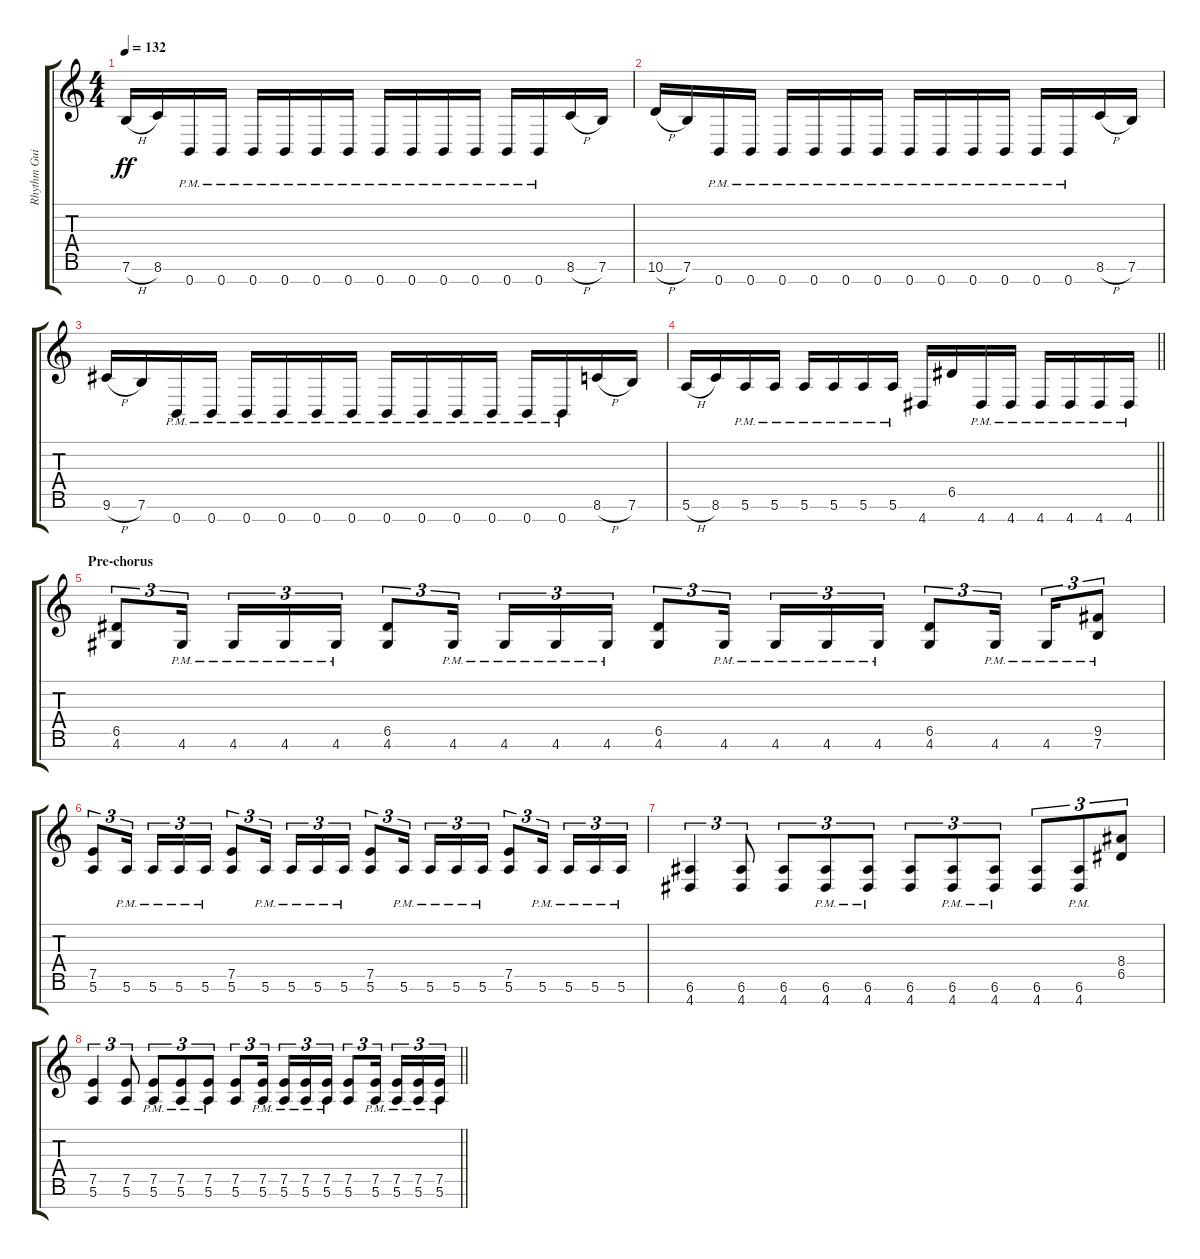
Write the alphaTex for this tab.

\track ("Rhythm Guitar 2" "Rhythm Gui") {instrument overdrivenguitar}
\staff {score tabs}
\tuning (E4 B3 G3 D3 A2 E2 B1) {hide}
\ts (4 4)
\tempo 132
\clef g2
\ks c
7.6{h}.16{dy ff} 8.6.16 0.7{pm}.16 0.7{pm}.16 0.7{pm}.16 0.7{pm}.16 0.7{pm}.16 0.7{pm}.16 0.7{pm}.16 0.7{pm}.16 0.7{pm}.16 0.7{pm}.16 0.7{pm}.16 0.7{pm}.16 8.6{h}.16 7.6.16 |
10.6{h}.16 7.6.16 0.7{pm}.16 0.7{pm}.16 0.7{pm}.16 0.7{pm}.16 0.7{pm}.16 0.7{pm}.16 0.7{pm}.16 0.7{pm}.16 0.7{pm}.16 0.7{pm}.16 0.7{pm}.16 0.7{pm}.16 8.6{h}.16 7.6.16 |
9.6{h}.16 7.6.16 0.7{pm}.16 0.7{pm}.16 0.7{pm}.16 0.7{pm}.16 0.7{pm}.16 0.7{pm}.16 0.7{pm}.16 0.7{pm}.16 0.7{pm}.16 0.7{pm}.16 0.7{pm}.16 0.7{pm}.16 8.6{h}.16 7.6.16 |
\barLineRight lightlight
5.6{h}.16 8.6.16 5.6{pm}.16 5.6{pm}.16 5.6{pm}.16 5.6{pm}.16 5.6{pm}.16 5.6{pm}.16 4.7.16 6.5.16 4.7{pm}.16 4.7{pm}.16 4.7{pm}.16 4.7{pm}.16 4.7{pm}.16 4.7{pm}.16 |
\section ("" "Pre-chorus")
(6.5 4.6).8{tu (3 2)} 4.6{pm}.16{tu (3 2) beam splitsecondary} 4.6{pm}.16{tu (3 2)} 4.6{pm}.16{tu (3 2)} 4.6{pm}.16{tu (3 2)} (6.5 4.6).8{tu (3 2)} 4.6{pm}.16{tu (3 2) beam splitsecondary} 4.6{pm}.16{tu (3 2)} 4.6{pm}.16{tu (3 2)} 4.6{pm}.16{tu (3 2)} (6.5 4.6).8{tu (3 2)} 4.6{pm}.16{tu (3 2) beam splitsecondary} 4.6{pm}.16{tu (3 2)} 4.6{pm}.16{tu (3 2)} 4.6{pm}.16{tu (3 2)} (6.5 4.6).8{tu (3 2)} 4.6{pm}.16{tu (3 2) beam splitsecondary} 4.6{pm}.16{tu (3 2)} (9.5 7.6{pm}).8{tu (3 2)} |
(7.5 5.6).8{tu (3 2)} 5.6{pm}.16{tu (3 2) beam splitsecondary} 5.6{pm}.16{tu (3 2)} 5.6{pm}.16{tu (3 2)} 5.6{pm}.16{tu (3 2)} (7.5 5.6).8{tu (3 2)} 5.6{pm}.16{tu (3 2) beam splitsecondary} 5.6{pm}.16{tu (3 2)} 5.6{pm}.16{tu (3 2)} 5.6{pm}.16{tu (3 2)} (7.5 5.6).8{tu (3 2)} 5.6{pm}.16{tu (3 2) beam splitsecondary} 5.6{pm}.16{tu (3 2)} 5.6{pm}.16{tu (3 2)} 5.6{pm}.16{tu (3 2)} (7.5 5.6).8{tu (3 2)} 5.6{pm}.16{tu (3 2) beam splitsecondary} 5.6{pm}.16{tu (3 2)} 5.6{pm}.16{tu (3 2)} 5.6{pm}.16{tu (3 2)} |
(6.6 4.7).4{tu (3 2)} (6.6 4.7).8{tu (3 2)} (6.6 4.7).8{tu (3 2)} (6.6{pm} 4.7{pm}).8{tu (3 2)} (6.6{pm} 4.7{pm}).8{tu (3 2)} (6.6 4.7).8{tu (3 2)} (6.6{pm} 4.7{pm}).8{tu (3 2)} (6.6{pm} 4.7{pm}).8{tu (3 2)} (6.6 4.7).8{tu (3 2)} (6.6{pm} 4.7{pm}).8{tu (3 2)} (8.4 6.5).8{tu (3 2)} |
\barLineRight lightlight
(7.5 5.6).4{tu (3 2)} (7.5 5.6).8{tu (3 2)} (7.5{pm} 5.6{pm}).8{tu (3 2)} (7.5{pm} 5.6{pm}).8{tu (3 2)} (7.5{pm} 5.6{pm}).8{tu (3 2)} (7.5 5.6).8{tu (3 2)} (7.5{pm} 5.6{pm}).16{tu (3 2) beam splitsecondary} (7.5{pm} 5.6{pm}).16{tu (3 2)} (7.5{pm} 5.6{pm}).16{tu (3 2)} (7.5{pm} 5.6{pm}).16{tu (3 2)} (7.5 5.6).8{tu (3 2)} (7.5{pm} 5.6{pm}).16{tu (3 2) beam splitsecondary} (7.5{pm} 5.6{pm}).16{tu (3 2)} (7.5{pm} 5.6{pm}).16{tu (3 2)} (7.5{pm} 5.6{pm}).16{tu (3 2)}
